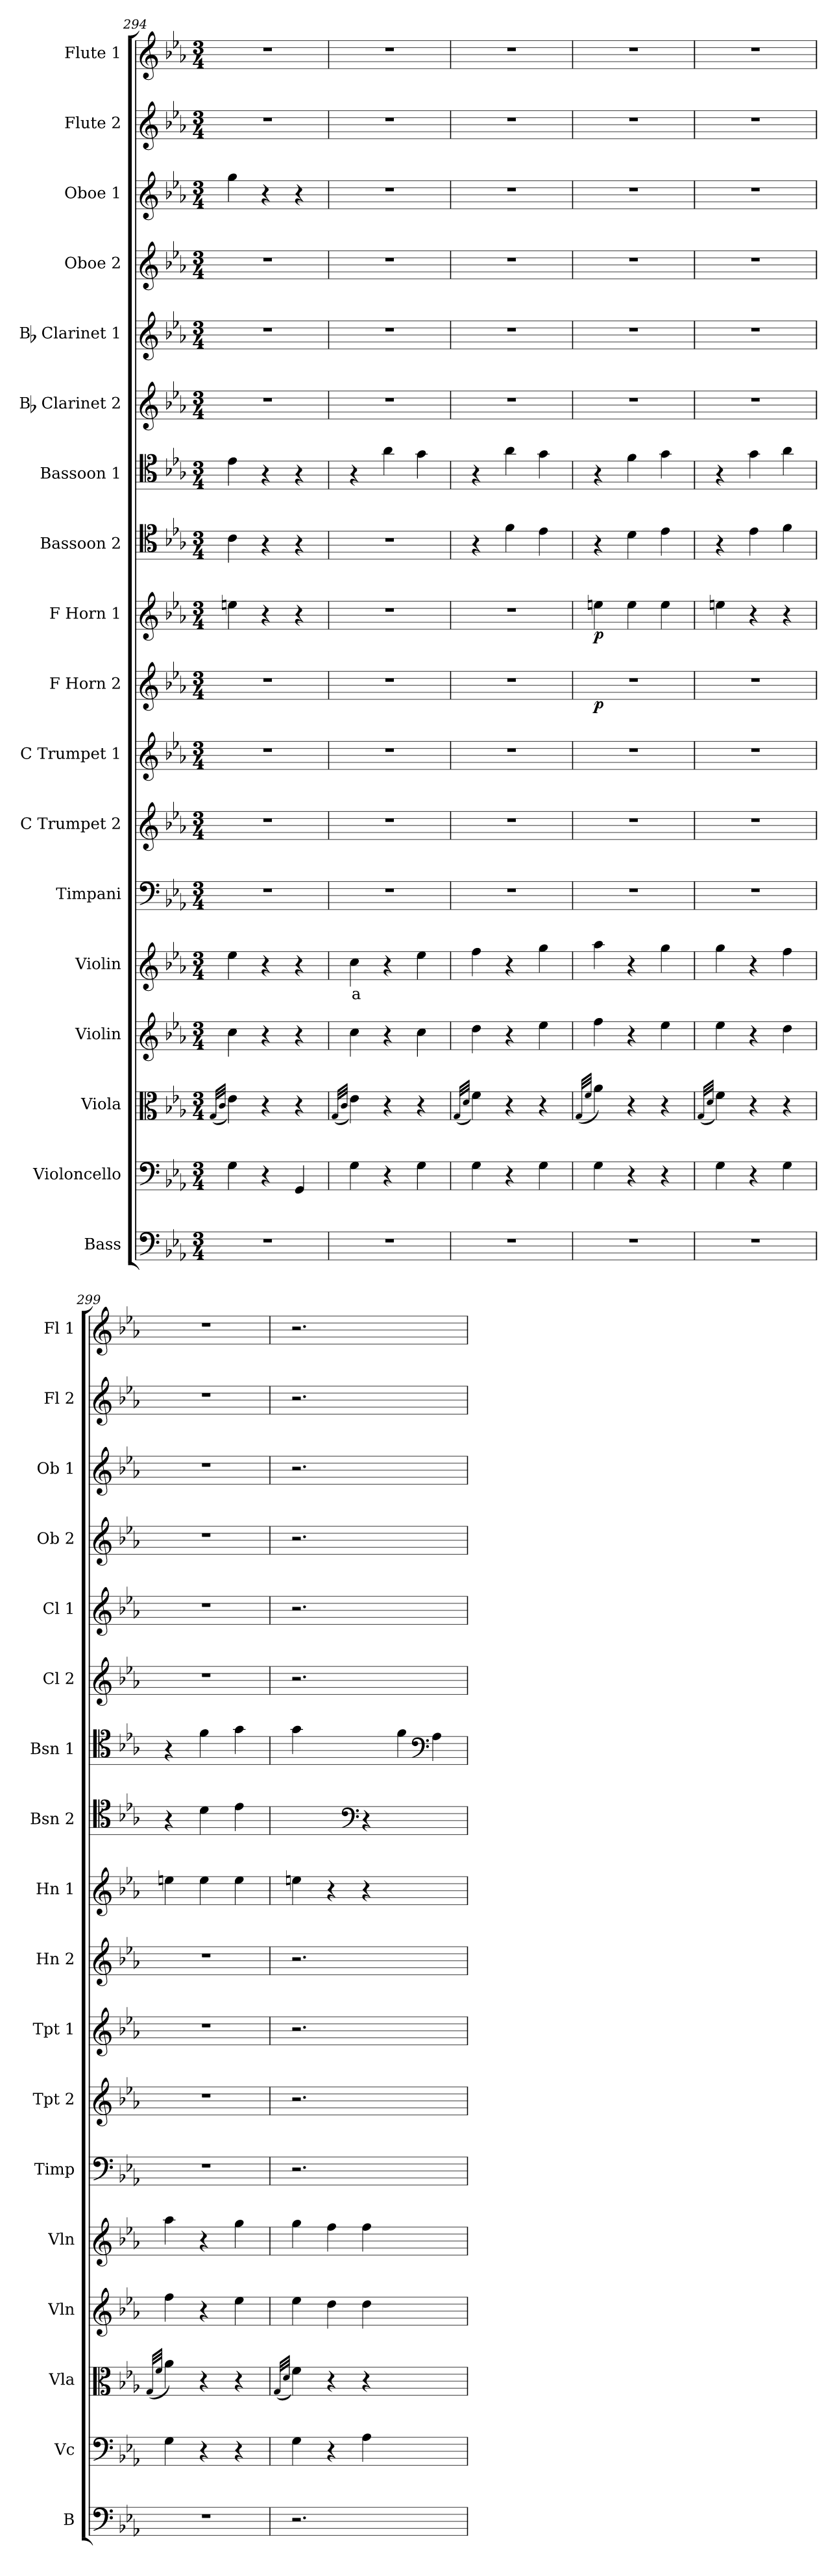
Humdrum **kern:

**kern	**kern	**kern	**kern	**kern	**text	**kern	**kern	**kern	**kern	**dynam	**kern	**dynam	**kern	**kern	**kern	**kern	**kern	**kern	**kern	**kern
*part18	*part17	*part16	*part15	*part14	*part14	*part13	*part12	*part11	*part10	*part10	*part9	*part9	*part8	*part7	*part6	*part5	*part4	*part3	*part2	*part1
*staff18	*staff17	*staff16	*staff15	*staff14	*staff14	*staff13	*staff12	*staff11	*staff10	*staff10	*staff9	*staff9	*staff8	*staff7	*staff6	*staff5	*staff4	*staff3	*staff2	*staff1
*I"Bass	*I"Violoncello	*I"Viola	*I"Violin	*I"Violin	*	*I"Timpani	*I"C Trumpet 2	*I"C Trumpet 1	*I"F Horn 2	*	*I"F Horn 1	*	*I"Bassoon 2	*I"Bassoon 1	*I"Bb Clarinet 2	*I"Bb Clarinet 1	*I"Oboe 2	*I"Oboe 1	*I"Flute 2	*I"Flute 1
*I'B	*I'Vc	*I'Vla	*I'Vln	*I'Vln	*	*I'Timp	*I'Tpt 2	*I'Tpt 1	*I'Hn 2	*	*I'Hn 1	*	*I'Bsn 2	*I'Bsn 1	*I'Cl 2	*I'Cl 1	*I'Ob 2	*I'Ob 1	*I'Fl 2	*I'Fl 1
*clefF4	*clefF4	*clefC3	*clefG2	*clefG2	*	*clefF4	*clefG2	*clefG2	*clefG2	*	*clefG2	*	*clefC4	*clefC4	*clefG2	*clefG2	*clefG2	*clefG2	*clefG2	*clefG2
*ITrd7c12	*	*	*	*	*	*	*	*	*ITrd4c7	*	*ITrd4c7	*	*	*	*ITrd1c2	*ITrd1c2	*	*	*	*
*k[b-e-a-]	*k[b-e-a-]	*k[b-e-a-]	*k[b-e-a-]	*k[b-e-a-]	*	*k[b-e-a-]	*k[b-e-a-]	*k[b-e-a-]	*k[b-e-a-d-]	*	*k[b-e-a-d-]	*	*k[b-e-a-]	*k[b-e-a-]	*k[b-e-a-d-g-]	*k[b-e-a-d-g-]	*k[b-e-a-]	*k[b-e-a-]	*k[b-e-a-]	*k[b-e-a-]
*M3/4	*M3/4	*M3/4	*M3/4	*M3/4	*	*M3/4	*M3/4	*M3/4	*M3/4	*	*M3/4	*	*M3/4	*M3/4	*M3/4	*M3/4	*M3/4	*M3/4	*M3/4	*M3/4
=294	=294	=294	=294	=294	=294	=294	=294	=294	=294	=294	=294	=294	=294	=294	=294	=294	=294	=294	=294	=294
.	.	(32qGLLL	.	.	.	.	.	.	.	.	.	.	.	.	.	.	.	.	.	.
.	.	32qcJJJ	.	.	.	.	.	.	.	.	.	.	.	.	.	.	.	.	.	.
2.r	4G	4e-)	4cc	4ee-	.	2.r	2.r	2.r	2.r	.	4an	.	4c\	4e-\	2.r	2.r	2.r	4gg	2.r	2.r
.	4r	4r	4r	4r	.	.	.	.	.	.	4r	.	4r	4r	.	.	.	4r	.	.
.	4GG	4r	4r	4r	.	.	.	.	.	.	4r	.	4r	4r	.	.	.	4r	.	.
=295	=295	=295	=295	=295	=295	=295	=295	=295	=295	=295	=295	=295	=295	=295	=295	=295	=295	=295	=295	=295
.	.	(32qGLLL	.	.	.	.	.	.	.	.	.	.	.	.	.	.	.	.	.	.
.	.	32qcJJJ	.	.	.	.	.	.	.	.	.	.	.	.	.	.	.	.	.	.
!	!	!	!	!	!LO:LY:b	!	!	!	!	!	!	!	!	!	!	!	!	!	!	!
2.r	4G	4e-)	4cc	4cc	a	2.r	2.r	2.r	2.r	.	2.r	.	2.r	4r	2.r	2.r	2.r	2.r	2.r	2.r
.	4r	4r	4r	4r	.	.	.	.	.	.	.	.	.	4a-	.	.	.	.	.	.
.	4G	4r	4cc	4ee-	.	.	.	.	.	.	.	.	.	4g	.	.	.	.	.	.
=296	=296	=296	=296	=296	=296	=296	=296	=296	=296	=296	=296	=296	=296	=296	=296	=296	=296	=296	=296	=296
.	.	(32qGLLL	.	.	.	.	.	.	.	.	.	.	.	.	.	.	.	.	.	.
.	.	32qdJJJ	.	.	.	.	.	.	.	.	.	.	.	.	.	.	.	.	.	.
2.r	4G	4f)	4dd	4ff	.	2.r	2.r	2.r	2.r	.	2.r	.	4r	4r	2.r	2.r	2.r	2.r	2.r	2.r
.	4r	4r	4r	4r	.	.	.	.	.	.	.	.	4f\	4a-\	.	.	.	.	.	.
.	4G	4r	4ee-	4gg	.	.	.	.	.	.	.	.	4e-\	4g\	.	.	.	.	.	.
=297	=297	=297	=297	=297	=297	=297	=297	=297	=297	=297	=297	=297	=297	=297	=297	=297	=297	=297	=297	=297
.	.	(32qGLLL	.	.	.	.	.	.	.	.	.	.	.	.	.	.	.	.	.	.
.	.	32qfJJJ	.	.	.	.	.	.	.	.	.	.	.	.	.	.	.	.	.	.
!	!	!	!	!	!	!	!	!	!	!LO:DY:b	!	!LO:DY:b	!	!	!	!	!	!	!	!
2.r	4G	4a-)	4ff	4aa-	.	2.r	2.r	2.r	2.r	p	4an	p	4r	4r	2.r	2.r	2.r	2.r	2.r	2.r
.	4r	4r	4r	4r	.	.	.	.	.	.	4a	.	4d\	4f\	.	.	.	.	.	.
.	4r	4r	4ee-	4gg	.	.	.	.	.	.	4a	.	4e-\	4g\	.	.	.	.	.	.
=298	=298	=298	=298	=298	=298	=298	=298	=298	=298	=298	=298	=298	=298	=298	=298	=298	=298	=298	=298	=298
.	.	(32qGLLL	.	.	.	.	.	.	.	.	.	.	.	.	.	.	.	.	.	.
.	.	32qdJJJ	.	.	.	.	.	.	.	.	.	.	.	.	.	.	.	.	.	.
2.r	4G	4f)	4ee-	4gg	.	2.r	2.r	2.r	2.r	.	4an	.	4r	4r	2.r	2.r	2.r	2.r	2.r	2.r
.	4r	4r	4r	4r	.	.	.	.	.	.	4r	.	4e-\	4g\	.	.	.	.	.	.
.	4G	4r	4dd	4ff	.	.	.	.	.	.	4r	.	4f\	4a-\	.	.	.	.	.	.
=299	=299	=299	=299	=299	=299	=299	=299	=299	=299	=299	=299	=299	=299	=299	=299	=299	=299	=299	=299	=299
.	.	(32qGLLL	.	.	.	.	.	.	.	.	.	.	.	.	.	.	.	.	.	.
.	.	32qfJJJ	.	.	.	.	.	.	.	.	.	.	.	.	.	.	.	.	.	.
2.r	4G	4a-)	4ff	4aa-	.	2.r	2.r	2.r	2.r	.	4an	.	4r	4r	2.r	2.r	2.r	2.r	2.r	2.r
.	4r	4r	4r	4r	.	.	.	.	.	.	4a	.	4d\	4f\	.	.	.	.	.	.
.	4r	4r	4ee-	4gg	.	.	.	.	.	.	4a	.	4e-\	4g\	.	.	.	.	.	.
=300	=300	=300	=300	=300	=300	=300	=300	=300	=300	=300	=300	=300	=300	=300	=300	=300	=300	=300	=300	=300
.	.	(32qGLLL	.	.	.	.	.	.	.	.	.	.	.	.	.	.	.	.	.	.
.	.	32qdJJJ	.	.	.	.	.	.	.	.	.	.	.	.	.	.	.	.	.	.
2.r	4G	4f)	4ee-	4gg	.	2.r	2.r	2.r	2.r	.	4an	.	2ryy	4g\	2.r	2.r	2.r	2.r	2.r	2.r
.	4r	4r	4dd	4ff	.	.	.	.	.	.	4r	.	.	2ryy	.	.	.	.	.	.
*	*	*	*	*	*	*	*	*	*	*	*	*	*clefF4	*	*	*	*	*	*	*
.	4A-	4r	4dd	4ff	.	.	.	.	.	.	4r	.	4r	.	.	.	.	.	.	.
2ryy	2ryy	2ryy	2ryy	2ryy	.	2ryy	2ryy	2ryy	2ryy	.	2ryy	.	2ryy	4f\	2ryy	2ryy	2ryy	2ryy	2ryy	2ryy
*	*	*	*	*	*	*	*	*	*	*	*	*	*	*clefF4	*	*	*	*	*	*
.	.	.	.	.	.	.	.	.	.	.	.	.	.	4A-	.	.	.	.	.	.
=	=	=	=	=	=	=	=	=	=	=	=	=	=	=	=	=	=	=	=	=
*-	*-	*-	*-	*-	*-	*-	*-	*-	*-	*-	*-	*-	*-	*-	*-	*-	*-	*-	*-	*-
